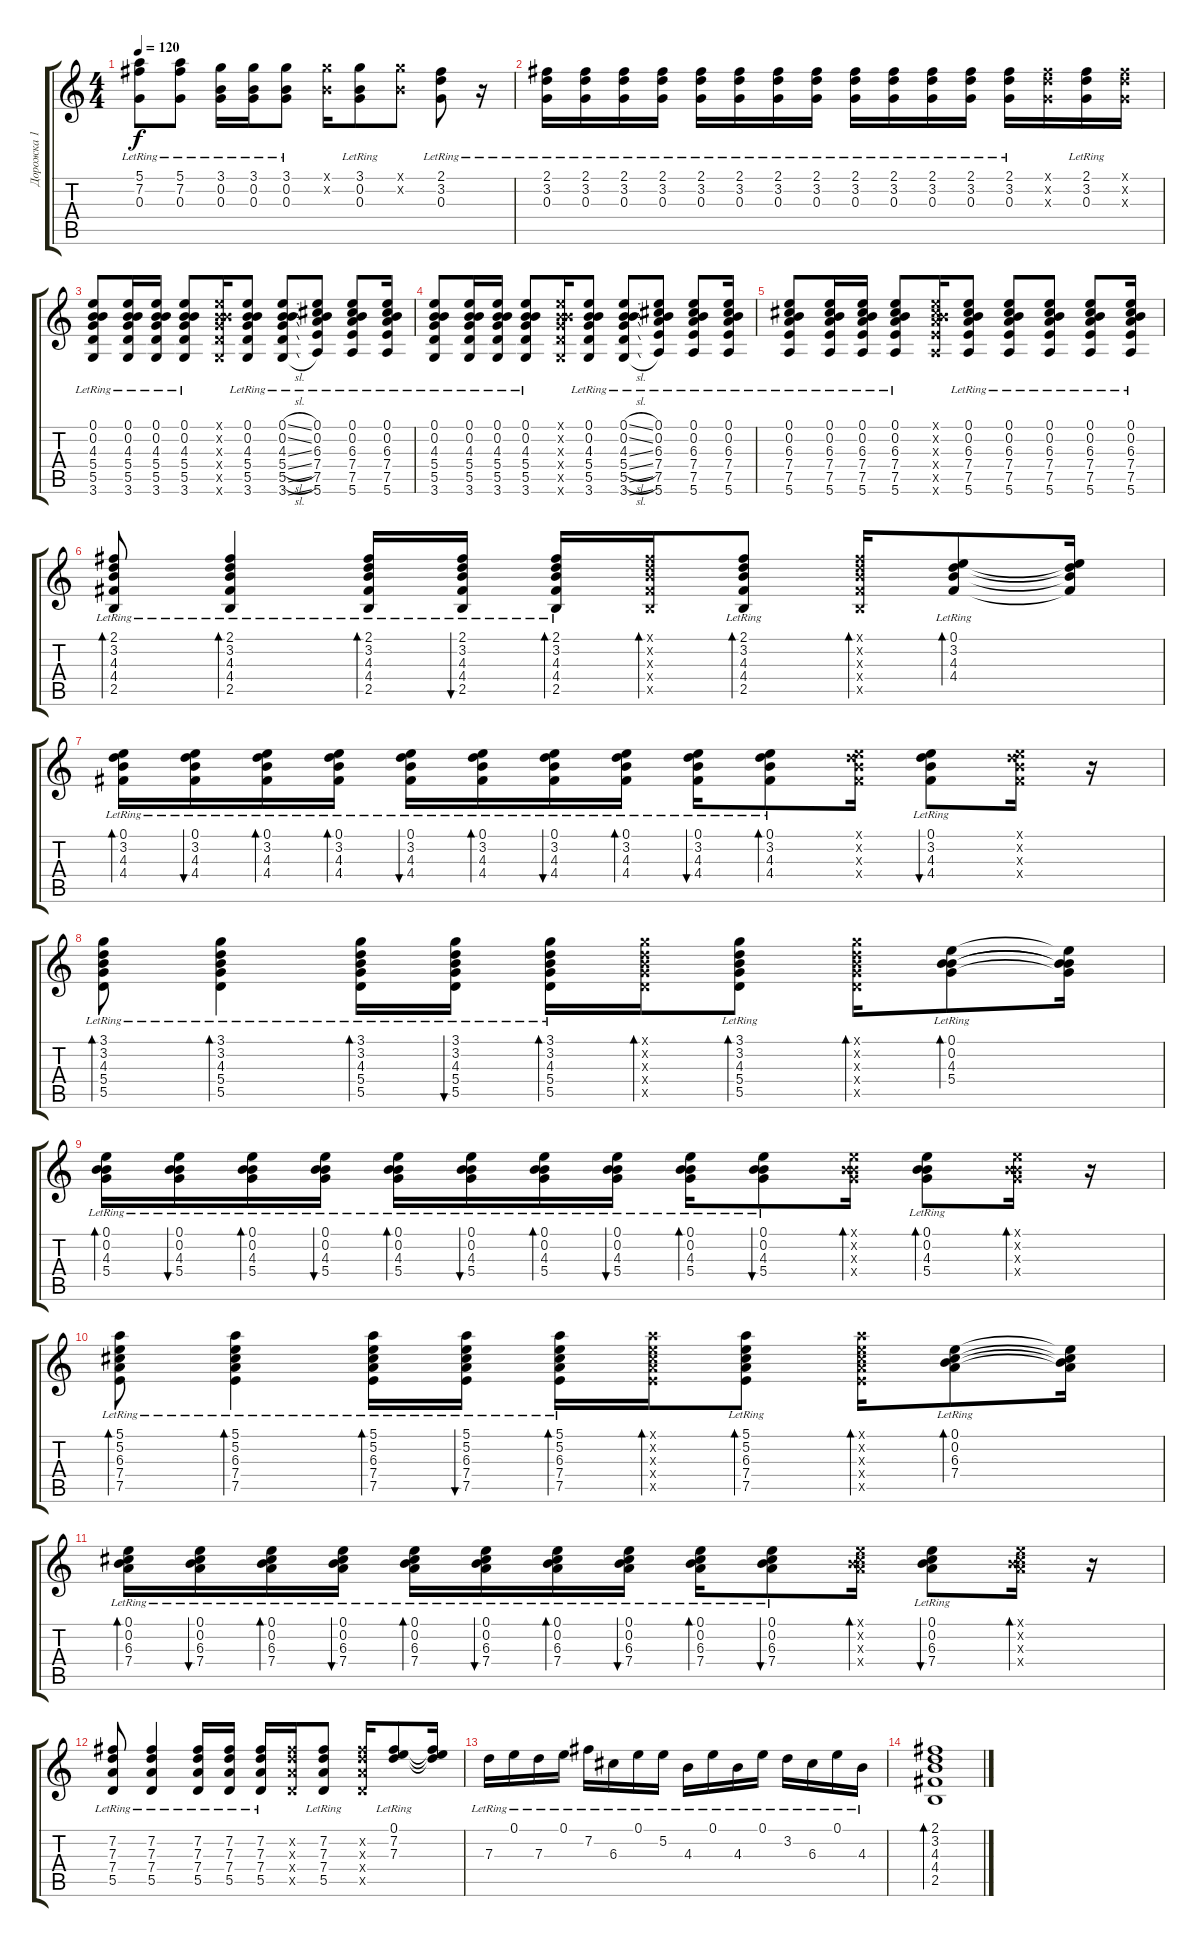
\track ("Дорожка 1" "Дорожка 1") {instrument acousticguitarsteel}
\staff {score tabs}
\tuning (E4 B3 G3 D3 A2 E2) {hide}
\ts (4 4)
\tempo 120
\clef g2
\ks c
(5.1{lr} 7.2{lr} 0.3{lr}).8{dy f} (5.1{lr} 7.2{lr} 0.3{lr}).8 (3.1{lr} 0.2{lr} 0.3{lr}).16 (3.1{lr} 0.2{lr} 0.3{lr}).16 (3.1{lr} 0.2{lr} 0.3{lr}).8 (3.1{x} 0.2{x}).16 (3.1{lr} 0.2{lr} 0.3{lr}).8 (3.1{x} 0.2{x}).8 (2.1{lr} 3.2{lr} 0.3{lr}).8 r.16 |
(2.1{lr} 3.2{lr} 0.3{lr}).16 (2.1{lr} 3.2{lr} 0.3{lr}).16 (2.1{lr} 3.2{lr} 0.3{lr}).16 (2.1{lr} 3.2{lr} 0.3{lr}).16 (2.1{lr} 3.2{lr} 0.3{lr}).16 (2.1{lr} 3.2{lr} 0.3{lr}).16 (2.1{lr} 3.2{lr} 0.3{lr}).16 (2.1{lr} 3.2{lr} 0.3{lr}).16 (2.1{lr} 3.2{lr} 0.3{lr}).16 (2.1{lr} 3.2{lr} 0.3{lr}).16 (2.1{lr} 3.2{lr} 0.3{lr}).16 (2.1{lr} 3.2{lr} 0.3{lr}).16 (2.1{lr} 3.2{lr} 0.3{lr}).16 (2.1{x} 3.2{x} 0.3{x}).16 (2.1{lr} 3.2{lr} 0.3{lr}).16 (2.1{x} 3.2{x} 0.3{x}).16 |
(0.1{lr} 0.2{lr} 4.3{lr} 5.4{lr} 5.5{lr} 3.6{lr}).8 (0.1{lr} 0.2{lr} 4.3{lr} 5.4{lr} 5.5{lr} 3.6{lr}).16 (0.1{lr} 0.2{lr} 4.3{lr} 5.4{lr} 5.5{lr} 3.6{lr}).16 (0.1{lr} 0.2{lr} 4.3{lr} 5.4{lr} 5.5{lr} 3.6{lr}).8 (0.1{x} 0.2{x} 4.3{x} 5.4{x} 5.5{x} 3.6{x}).16 (0.1{lr} 0.2{lr} 4.3{lr} 5.4{lr} 5.5{lr} 3.6{lr}).8 (0.1{sl lr} 0.2{sl lr} 4.3{sl lr} 5.4{sl lr} 5.5{sl lr} 3.6{sl lr}).8 (0.1{lr} 0.2{lr} 6.3{lr} 7.4{lr} 7.5{lr} 5.6{lr}).8 (0.1{lr} 0.2{lr} 6.3{lr} 7.4{lr} 7.5{lr} 5.6{lr}).8 (0.1{lr} 0.2{lr} 6.3{lr} 7.4{lr} 7.5{lr} 5.6{lr}).16 |
(0.1{lr} 0.2{lr} 4.3{lr} 5.4{lr} 5.5{lr} 3.6{lr}).8 (0.1{lr} 0.2{lr} 4.3{lr} 5.4{lr} 5.5{lr} 3.6{lr}).16 (0.1{lr} 0.2{lr} 4.3{lr} 5.4{lr} 5.5{lr} 3.6{lr}).16 (0.1{lr} 0.2{lr} 4.3{lr} 5.4{lr} 5.5{lr} 3.6{lr}).8 (0.1{x} 0.2{x} 4.3{x} 5.4{x} 5.5{x} 3.6{x}).16 (0.1{lr} 0.2{lr} 4.3{lr} 5.4{lr} 5.5{lr} 3.6{lr}).8 (0.1{sl lr} 0.2{sl lr} 4.3{sl lr} 5.4{sl lr} 5.5{sl lr} 3.6{sl lr}).8 (0.1{lr} 0.2{lr} 6.3{lr} 7.4{lr} 7.5{lr} 5.6{lr}).8 (0.1{lr} 0.2{lr} 6.3{lr} 7.4{lr} 7.5{lr} 5.6{lr}).8 (0.1{lr} 0.2{lr} 6.3{lr} 7.4{lr} 7.5{lr} 5.6{lr}).16 |
(0.1{lr} 0.2{lr} 6.3{lr} 7.4{lr} 7.5{lr} 5.6{lr}).8 (0.1{lr} 0.2{lr} 6.3{lr} 7.4{lr} 7.5{lr} 5.6{lr}).16 (0.1{lr} 0.2{lr} 6.3{lr} 7.4{lr} 7.5{lr} 5.6{lr}).16 (0.1{lr} 0.2{lr} 6.3{lr} 7.4{lr} 7.5{lr} 5.6{lr}).8 (0.1{x} 0.2{x} 6.3{x} 7.4{x} 7.5{x} 5.6{x}).16 (0.1{lr} 0.2{lr} 6.3{lr} 7.4{lr} 7.5{lr} 5.6{lr}).8 (0.1{lr} 0.2{lr} 6.3{lr} 7.4{lr} 7.5{lr} 5.6{lr}).8 (0.1{lr} 0.2{lr} 6.3{lr} 7.4{lr} 7.5{lr} 5.6{lr}).8 (0.1{lr} 0.2{lr} 6.3{lr} 7.4{lr} 7.5{lr} 5.6{lr}).8 (0.1{lr} 0.2{lr} 6.3{lr} 7.4{lr} 7.5{lr} 5.6{lr}).16 |
(2.1{lr} 3.2{lr} 4.3{lr} 4.4{lr} 2.5{lr}).8{bd 60} (2.1{lr} 3.2{lr} 4.3{lr} 4.4{lr} 2.5{lr}).4{bd 60} (2.1{lr} 3.2{lr} 4.3{lr} 4.4{lr} 2.5{lr}).16{bd 60} (2.1{lr} 3.2{lr} 4.3{lr} 4.4{lr} 2.5{lr}).16{bu 60} (2.1{lr} 3.2{lr} 4.3{lr} 4.4{lr} 2.5{lr}).16{bd 60} (2.1{x} 3.2{x} 4.3{x} 4.4{x} 2.5{x}).16{bd 60} (2.1{lr} 3.2{lr} 4.3{lr} 4.4{lr} 2.5{lr}).8{bd 60} (2.1{x} 3.2{x} 4.3{x} 4.4{x} 2.5{x}).16{bd 60} (0.1{lr} 3.2{lr} 4.3{lr} 4.4{lr}).8{bd 60} (0.1{t} 3.2{t} 4.3{t} 4.4{t}).16 |
(0.1{lr} 3.2{lr} 4.3{lr} 4.4{lr}).16{bd 30} (0.1{lr} 3.2{lr} 4.3{lr} 4.4{lr}).16{bu 30} (0.1{lr} 3.2{lr} 4.3{lr} 4.4{lr}).16{bd 30} (0.1{lr} 3.2{lr} 4.3{lr} 4.4{lr}).16{bd 30} (0.1{lr} 3.2{lr} 4.3{lr} 4.4{lr}).16{bu 30} (0.1{lr} 3.2{lr} 4.3{lr} 4.4{lr}).16{bd 30} (0.1{lr} 3.2{lr} 4.3{lr} 4.4{lr}).16{bu 30} (0.1{lr} 3.2{lr} 4.3{lr} 4.4{lr}).16{bd 30} (0.1{lr} 3.2{lr} 4.3{lr} 4.4{lr}).16{bu 30} (0.1{lr} 3.2{lr} 4.3{lr} 4.4{lr}).8{bd 30} (0.1{x} 3.2{x} 4.3{x} 4.4{x}).16 (0.1{lr} 3.2{lr} 4.3{lr} 4.4{lr}).8{bu 30} (0.1{x} 3.2{x} 4.3{x} 4.4{x}).16 r.16 |
(3.1{lr} 3.2{lr} 4.3{lr} 5.4{lr} 5.5{lr}).8{bd 60} (3.1{lr} 3.2{lr} 4.3{lr} 5.4{lr} 5.5{lr}).4{bd 60} (3.1{lr} 3.2{lr} 4.3{lr} 5.4{lr} 5.5{lr}).16{bd 60} (3.1{lr} 3.2{lr} 4.3{lr} 5.4{lr} 5.5{lr}).16{bu 60} (3.1{lr} 3.2{lr} 4.3{lr} 5.4{lr} 5.5{lr}).16{bd 60} (3.1{x} 3.2{x} 4.3{x} 5.4{x} 5.5{x}).16{bd 60} (3.1{lr} 3.2{lr} 4.3{lr} 5.4{lr} 5.5{lr}).8{bd 60} (3.1{x} 3.2{x} 4.3{x} 5.4{x} 5.5{x}).16{bd 60} (0.1{lr} 0.2{lr} 4.3{lr} 5.4{lr}).8{bd 60} (0.1{t} 0.2{t} 4.3{t} 5.4{t}).16 |
(0.1{lr} 0.2{lr} 4.3{lr} 5.4{lr}).16{bd 60} (0.1{lr} 0.2{lr} 4.3{lr} 5.4{lr}).16{bu 60} (0.1{lr} 0.2{lr} 4.3{lr} 5.4{lr}).16{bd 60} (0.1{lr} 0.2{lr} 4.3{lr} 5.4{lr}).16{bu 60} (0.1{lr} 0.2{lr} 4.3{lr} 5.4{lr}).16{bd 60} (0.1{lr} 0.2{lr} 4.3{lr} 5.4{lr}).16{bu 60} (0.1{lr} 0.2{lr} 4.3{lr} 5.4{lr}).16{bd 60} (0.1{lr} 0.2{lr} 4.3{lr} 5.4{lr}).16{bu 60} (0.1{lr} 0.2{lr} 4.3{lr} 5.4{lr}).16{bd 60} (0.1{lr} 0.2{lr} 4.3{lr} 5.4{lr}).8{bu 60} (0.1{x} 0.2{x} 4.3{x} 5.4{x}).16{bd 60} (0.1{lr} 0.2{lr} 4.3{lr} 5.4{lr}).8{bd 60} (0.1{x} 0.2{x} 4.3{x} 5.4{x}).16{bd 60} r.16 |
(5.1{lr} 5.2{lr} 6.3{lr} 7.4{lr} 7.5{lr}).8{bd 60} (5.1{lr} 5.2{lr} 6.3{lr} 7.4{lr} 7.5{lr}).4{bd 60} (5.1{lr} 5.2{lr} 6.3{lr} 7.4{lr} 7.5{lr}).16{bd 60} (5.1{lr} 5.2{lr} 6.3{lr} 7.4{lr} 7.5{lr}).16{bu 60} (5.1{lr} 5.2{lr} 6.3{lr} 7.4{lr} 7.5{lr}).16{bd 60} (5.1{x} 5.2{x} 6.3{x} 7.4{x} 7.5{x}).16{bd 60} (5.1{lr} 5.2{lr} 6.3{lr} 7.4{lr} 7.5{lr}).8{bd 60} (5.1{x} 5.2{x} 6.3{x} 7.4{x} 7.5{x}).16{bd 60} (0.1{lr} 0.2{lr} 6.3{lr} 7.4{lr}).8{bd 60} (0.1{t} 0.2{t} 6.3{t} 7.4{t}).16 |
(0.1{lr} 0.2{lr} 6.3{lr} 7.4{lr}).16{bd 30} (0.1{lr} 0.2{lr} 6.3{lr} 7.4{lr}).16{bu 30} (0.1{lr} 0.2{lr} 6.3{lr} 7.4{lr}).16{bd 30} (0.1{lr} 0.2{lr} 6.3{lr} 7.4{lr}).16{bu 30} (0.1{lr} 0.2{lr} 6.3{lr} 7.4{lr}).16{bd 30} (0.1{lr} 0.2{lr} 6.3{lr} 7.4{lr}).16{bu 30} (0.1{lr} 0.2{lr} 6.3{lr} 7.4{lr}).16{bd 30} (0.1{lr} 0.2{lr} 6.3{lr} 7.4{lr}).16{bu 30} (0.1{lr} 0.2{lr} 6.3{lr} 7.4{lr}).16{bd 30} (0.1{lr} 0.2{lr} 6.3{lr} 7.4{lr}).8{bu 30} (0.1{x} 0.2{x} 6.3{x} 7.4{x}).16{bd 30} (0.1{lr} 0.2{lr} 6.3{lr} 7.4{lr}).8{bu 30} (0.1{x} 0.2{x} 6.3{x} 7.4{x}).16{bd 30} r.16 |
(7.2{lr} 7.3{lr} 7.4{lr} 5.5{lr}).8 (7.2{lr} 7.3{lr} 7.4{lr} 5.5{lr}).4 (7.2{lr} 7.3{lr} 7.4{lr} 5.5{lr}).16 (7.2{lr} 7.3{lr} 7.4{lr} 5.5{lr}).16 (7.2{lr} 7.3{lr} 7.4{lr} 5.5{lr}).16 (7.2{x} 7.3{x} 7.4{x} 5.5{x}).16 (7.2{lr} 7.3{lr} 7.4{lr} 5.5{lr}).8 (7.2{x} 7.3{x} 7.4{x} 5.5{x}).16 (0.1{lr} 7.2{lr} 7.3{lr}).8 (0.1{t} 7.2{t} 7.3{t}).16 |
7.3{lr}.16 0.1{lr}.16 7.3{lr}.16 0.1{lr}.16 7.2{lr}.16 6.3{lr}.16 0.1{lr}.16 5.2{lr}.16 4.3{lr}.16 0.1{lr}.16 4.3{lr}.16 0.1{lr}.16 3.2{lr}.16 6.3{lr}.16 0.1{lr}.16 4.3{lr}.16 |
(2.1 3.2 4.3 4.4 2.5).1{bd 60}
